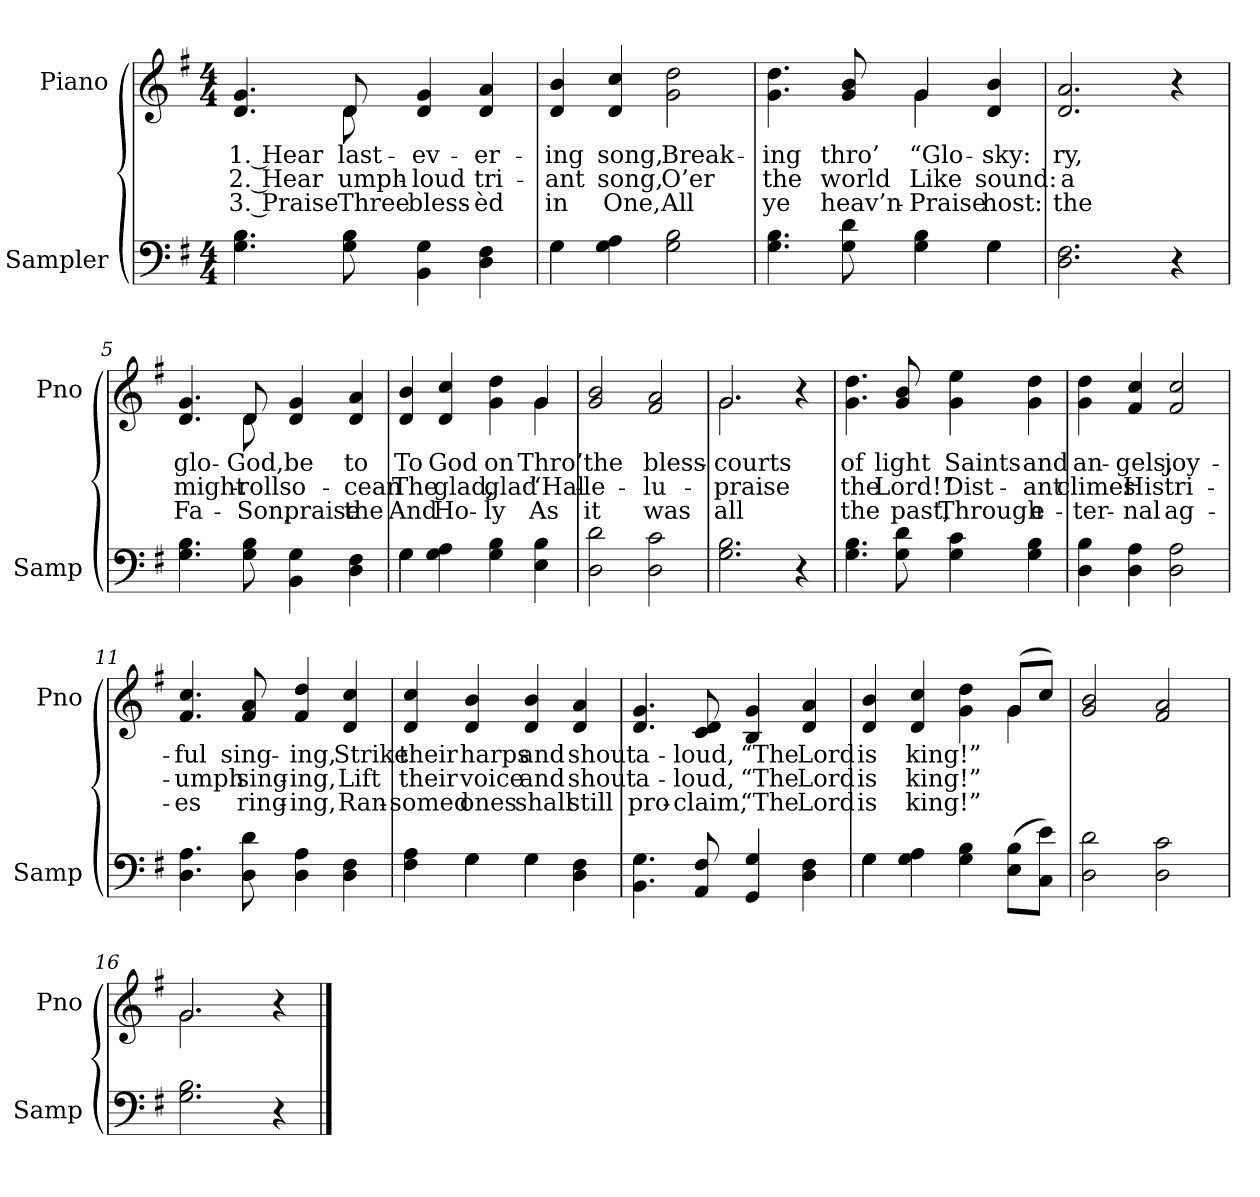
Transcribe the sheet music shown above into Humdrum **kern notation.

**kern	**kern	**text	**text	**text
*part2	*part1	*part1	*part1	*part1
*staff2	*staff1	*staff1	*staff1	*staff1
*I"Sampler	*I"Piano	*	*	*
*I'Samp	*I'Pno	*	*	*
*clefF4	*clefG2	*	*	*
*k[f#]	*k[f#]	*	*	*
*G:	*G:	*	*	*
*M4/4	*M4/4	*	*	*
=1	=1	=1	=1	=1
*	*^	*	*	*
4.G 4.B	4.d 4.g	4.ryy	1. Hear	2. Hear	3. Praise
8G 8B	8d/	8d	-last-	-umph-	Three
4BB 4G	4d 4g	2ryy	ev-	loud	bless-
4D 4F#	4d 4a	.	-er-	tri-	-èd
*	*v	*v	*	*	*
=2	=2	=2	=2	=2
*^	*	*	*	*
4G\	4G	4d 4b	-ing	-ant	in
4G 4A	2.ryy	4d 4cc	song,	song,	One,
2G 2B	.	2g 2dd	Break-	O’er	All
=3	=3	=3	=3	=3	=3
*	*	*^	*	*	*
4.G 4.B	2.ryy	4.g 4.dd	2ryy	-ing	the	ye
8G 8d	.	8g 8b	.	thro’	world	heav’n-
4G 4B	.	4g/	4g	“Glo-	Like	Praise
4G\	4G	4d 4b	4ryy	sky:	-sound:	host:
*v	*v	*	*	*	*	*
*	*v	*v	*	*	*
=4	=4	=4	=4	=4
2.D 2.F#	2.d 2.a	-ry,	a	the
4r	4r	.	.	.
=5	=5	=5	=5	=5
*	*^	*	*	*
4.G 4.B	4.d 4.g	4.ryy	glo-	might-	Fa-
8G 8B	8d/	8d	God,	rolls	Son,
4BB 4G	4d 4g	2ryy	be	o-	praise
4D 4F#	4d 4a	.	to	-cean	the
=6	=6	=6	=6	=6	=6
*^	*	*	*	*	*
4G\	4G	4d 4b	2.ryy	To	The	And
4G 4A	2.ryy	4d 4cc	.	God	glad,	Ho-
4G 4B	.	4g 4dd	.	on	glad	-ly
4E 4B	.	4g/	4g	Thro’	“Hal-	As
*v	*v	*	*	*	*	*
*	*v	*v	*	*	*
=7	=7	=7	=7	=7
2D 2d	2g 2b	the	-le-	it
2D 2c	2f# 2a	bless-	-lu-	was
=8	=8	=8	=8	=8
*	*^	*	*	*
2.G 2.B	2.g/	2.g	courts	praise	all
4r	4r	4ryy	.	.	.
*	*v	*v	*	*	*
=9	=9	=9	=9	=9
4.G 4.B	4.g 4.dd	of	the	the
8G 8d	8g 8b	light	Lord!”	past,
4G 4c	4g 4ee	Saints	Dist-	Through
4G 4B	4g 4dd	and	-ant	e-
=10	=10	=10	=10	=10
4D 4B	4g 4dd	an-	climes	-ter-
4D 4A	4f# 4cc	-gels,	His	-nal
2D 2A	2f# 2cc	joy-	tri-	ag-
=11	=11	=11	=11	=11
4.D 4.A	4.f# 4.cc	-ful	-umph	-es
8D 8d	8f# 8a	sing-	sing-	ring-
4D 4A	4f# 4dd	-ing,	-ing,	-ing,
4D 4F#	4d 4cc	Strike	Lift	Ran-
=12	=12	=12	=12	=12
*^	*	*	*	*
4F# 4A	4ryy	4d 4cc	their	their	-somed
4G\	4G	4d 4b	harps	voice	ones
4G\	4G	4d 4b	and	and	shall
4D 4F#	4ryy	4d 4a	shout	shout	still
*v	*v	*	*	*	*
=13	=13	=13	=13	=13
4.BB 4.G	4.d 4.g	a-	a-	pro-
8AA 8F#	8c 8d	-loud,	-loud,	-claim,
4GG 4G	4B 4g	“The	“The	“The
4D 4F#	4d 4a	Lord	Lord	Lord
=14	=14	=14	=14	=14
*^	*^	*	*	*
4G\	4G	4d 4b	2.ryy	is	is	is
4G 4A	2.ryy	4d 4cc	.	king!”	king!”	king!”
4G 4B	.	4g 4dd	.	.	.	.
(8E\ 8B\L	.	(8g/L	4g	.	.	.
8C\ 8e\J)	.	8cc/J)	.	.	.	.
*v	*v	*	*	*	*	*
*	*v	*v	*	*	*
=15	=15	=15	=15	=15
2D 2d	2g 2b	.	.	.
2D 2c	2f# 2a	.	.	.
=16	=16	=16	=16	=16
*	*^	*	*	*
2.G 2.B	2.g/	2.g	.	.	.
4r	4r	4ryy	.	.	.
*	*v	*v	*	*	*
==	==	==	==	==
*-	*-	*-	*-	*-
